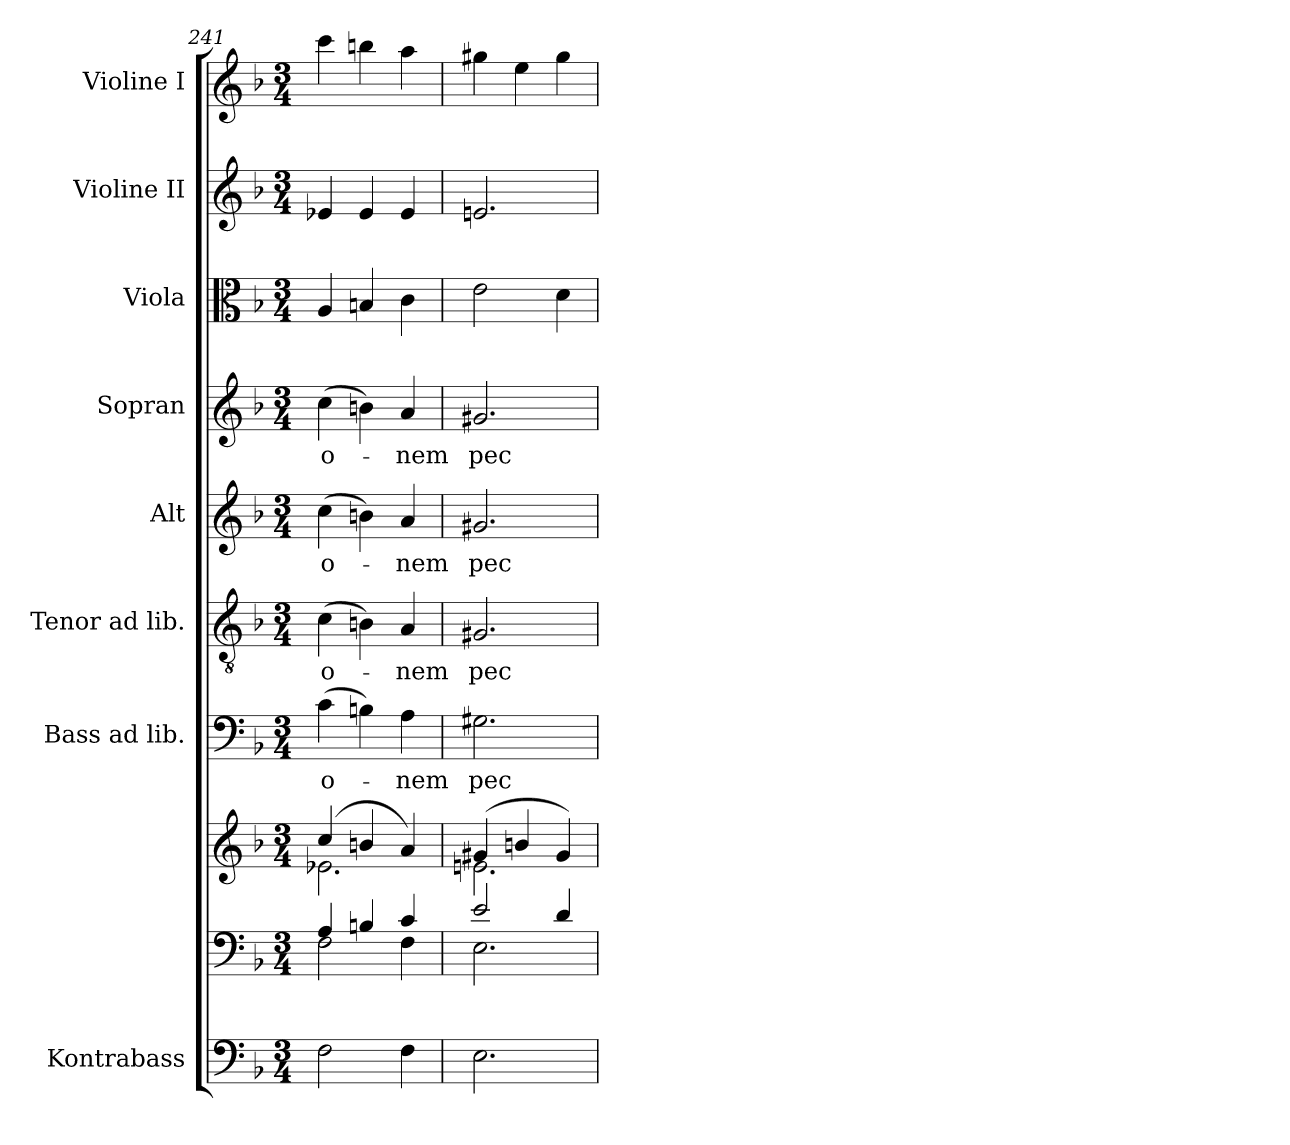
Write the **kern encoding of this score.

**kern	**kern	**kern	**kern	**text	**kern	**text	**kern	**text	**kern	**text	**kern	**kern	**kern
*part9	*part8	*part8	*part7	*part7	*part6	*part6	*part5	*part5	*part4	*part4	*part3	*part2	*part1
*staff10	*staff9	*staff8	*staff7	*staff7	*staff6	*staff6	*staff5	*staff5	*staff4	*staff4	*staff3	*staff2	*staff1
*I"Kontrabass	*	*	*I"Bass ad lib.	*	*I"Tenor ad lib.	*	*I"Alt	*	*I"Sopran	*	*I"Viola	*I"Violine II	*I"Violine I
*I'Kb.	*	*	*I'B.	*	*I'T.	*	*I'A.	*	*I'S.	*	*I'Vla.	*I'Vl. II	*I'Vl. I
!!LO:PB:g=z
*clefF4	*clefF4	*clefG2	*clefF4	*	*clefGv2	*	*clefG2	*	*clefG2	*	*clefC3	*clefG2	*clefG2
*ITrd7c12	*	*	*	*	*	*	*	*	*	*	*	*	*
*k[b-]	*k[b-]	*k[b-]	*k[b-]	*	*k[b-]	*	*k[b-]	*	*k[b-]	*	*k[b-]	*k[b-]	*k[b-]
*F:	*F:	*F:	*F:	*	*F:	*	*F:	*	*F:	*	*F:	*F:	*F:
*M3/4	*M3/4	*M3/4	*M3/4	*	*M3/4	*	*M3/4	*	*M3/4	*	*M3/4	*M3/4	*M3/4
=241	=241	=241	=241	=241	=241	=241	=241	=241	=241	=241	=241	=241	=241
*	*^	*^	*	*	*	*	*	*	*	*	*	*	*
!	!	!	!	!	!	!LO:LY:b	!	!LO:LY:b	!	!LO:LY:b	!	!LO:LY:b	!	!	!
2FF\	4A/	2F\	(4cc/	2.e-X\	(>4c\	-o-	(>4c\	-o-	(>4cc\	-o-	(>4cc\	-o-	4A/	4e-X/	4ccc\
.	4Bn/	.	4bn/	.	4Bn\)	.	4Bn\)	.	4bn\)	.	4bn\)	.	4Bn/	4e-/	4bbn\
!	!	!	!	!	!	!LO:LY:b	!	!LO:LY:b	!	!LO:LY:b	!	!LO:LY:b	!	!	!
4FF\	4c/	4F\	4a/)	.	4A\	-nem	4A/	-nem	4a/	-nem	4a/	-nem	4c\	4e-/	4aa\
=242	=242	=242	=242	=242	=242	=242	=242	=242	=242	=242	=242	=242	=242	=242	=242
!	!	!	!	!	!	!LO:LY:b	!	!LO:LY:b	!	!LO:LY:b	!	!LO:LY:b	!	!	!
2.EE\	2e/	2.E\	(4g#X/	2.en\	2.G#X\	pec-	2.G#X/	pec-	2.g#X/	pec-	2.g#X/	pec-	2e\	2.en/	4gg#X\
.	.	.	4bn/	.	.	.	.	.	.	.	.	.	.	.	4ee\
.	4d/	.	4g#/)	.	.	.	.	.	.	.	.	.	4d\	.	4gg#\
*	*v	*v	*	*	*	*	*	*	*	*	*	*	*	*	*
*	*	*v	*v	*	*	*	*	*	*	*	*	*	*	*
=	=	=	=	=	=	=	=	=	=	=	=	=	=
*-	*-	*-	*-	*-	*-	*-	*-	*-	*-	*-	*-	*-	*-
